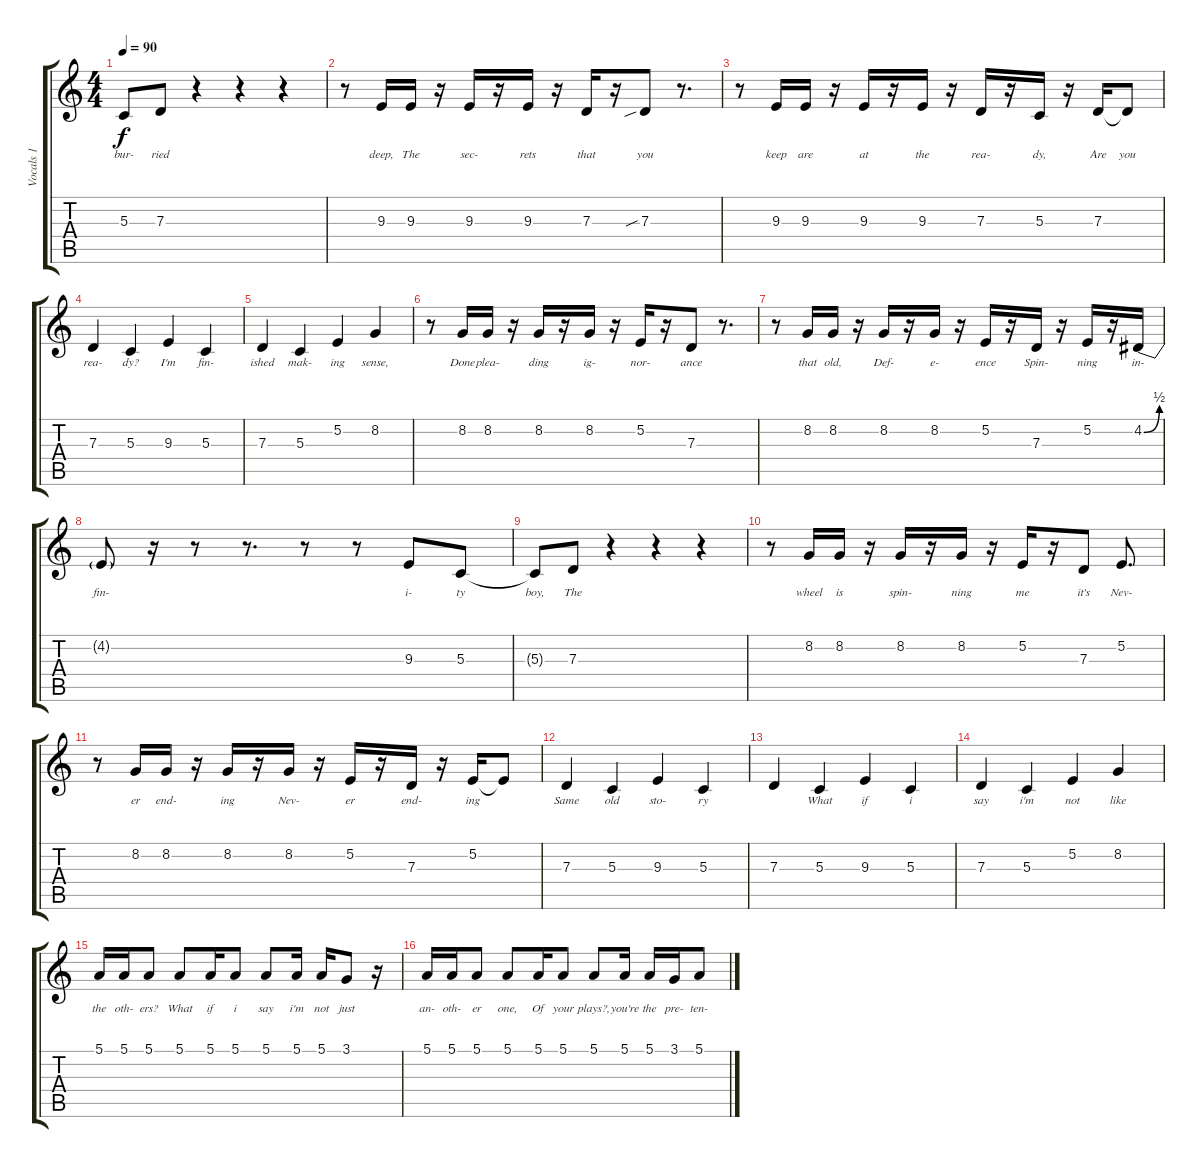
\track ("Vocals 1" "Vocals 1") {instrument flute}
\staff {score tabs}
\tuning (E4 B3 G3 D3 A2 E2) {hide}
\ts (4 4)
\tempo 90
\clef g2
\ks c
5.3{t}.8{lyrics (0 "bur-") lyrics (1 "") lyrics (2 "") lyrics (3 "") lyrics (4 "") dy f} 7.3.8{lyrics (0 "ried") lyrics (1 "") lyrics (2 "") lyrics (3 "") lyrics (4 "")} r.4 r.4 r.4 |
r.8 9.3.16{lyrics (0 "deep,") lyrics (1 "") lyrics (2 "") lyrics (3 "") lyrics (4 "")} 9.3.16{lyrics (0 "The") lyrics (1 "") lyrics (2 "") lyrics (3 "") lyrics (4 "")} r.16 9.3.16{lyrics (0 "sec-") lyrics (1 "") lyrics (2 "") lyrics (3 "") lyrics (4 "")} r.16 9.3.16{lyrics (0 "rets") lyrics (1 "") lyrics (2 "") lyrics (3 "") lyrics (4 "")} r.16 7.3.16{lyrics (0 "that") lyrics (1 "") lyrics (2 "") lyrics (3 "") lyrics (4 "")} r.16 7.3{sib}.8{lyrics (0 "you") lyrics (1 "") lyrics (2 "") lyrics (3 "") lyrics (4 "")} r.8{d} |
r.8 9.3.16{lyrics (0 "keep") lyrics (1 "") lyrics (2 "") lyrics (3 "") lyrics (4 "")} 9.3.16{lyrics (0 "are") lyrics (1 "") lyrics (2 "") lyrics (3 "") lyrics (4 "")} r.16 9.3.16{lyrics (0 "at") lyrics (1 "") lyrics (2 "") lyrics (3 "") lyrics (4 "")} r.16 9.3.16{lyrics (0 "the") lyrics (1 "") lyrics (2 "") lyrics (3 "") lyrics (4 "")} r.16 7.3.16{lyrics (0 "rea-") lyrics (1 "") lyrics (2 "") lyrics (3 "") lyrics (4 "")} r.16 5.3.16{lyrics (0 "dy,") lyrics (1 "") lyrics (2 "") lyrics (3 "") lyrics (4 "")} r.16 7.3.16{lyrics (0 "Are") lyrics (1 "") lyrics (2 "") lyrics (3 "") lyrics (4 "")} 7.3{t}.8{lyrics (0 "you") lyrics (1 "") lyrics (2 "") lyrics (3 "") lyrics (4 "")} |
7.3.4{lyrics (0 "rea-") lyrics (1 "") lyrics (2 "") lyrics (3 "") lyrics (4 "")} 5.3.4{lyrics (0 "dy?") lyrics (1 "") lyrics (2 "") lyrics (3 "") lyrics (4 "")} 9.3.4{lyrics (0 "I'm") lyrics (1 "") lyrics (2 "") lyrics (3 "") lyrics (4 "")} 5.3.4{lyrics (0 "fin-") lyrics (1 "") lyrics (2 "") lyrics (3 "") lyrics (4 "")} |
7.3.4{lyrics (0 "ished") lyrics (1 "") lyrics (2 "") lyrics (3 "") lyrics (4 "")} 5.3.4{lyrics (0 "mak-") lyrics (1 "") lyrics (2 "") lyrics (3 "") lyrics (4 "")} 5.2.4{lyrics (0 "ing") lyrics (1 "") lyrics (2 "") lyrics (3 "") lyrics (4 "")} 8.2.4{lyrics (0 "sense,") lyrics (1 "") lyrics (2 "") lyrics (3 "") lyrics (4 "")} |
r.8 8.2.16{lyrics (0 "Done") lyrics (1 "") lyrics (2 "") lyrics (3 "") lyrics (4 "")} 8.2.16{lyrics (0 "plea-") lyrics (1 "") lyrics (2 "") lyrics (3 "") lyrics (4 "")} r.16 8.2.16{lyrics (0 "ding") lyrics (1 "") lyrics (2 "") lyrics (3 "") lyrics (4 "")} r.16 8.2.16{lyrics (0 "ig-") lyrics (1 "") lyrics (2 "") lyrics (3 "") lyrics (4 "")} r.16 5.2.16{lyrics (0 "nor-") lyrics (1 "") lyrics (2 "") lyrics (3 "") lyrics (4 "")} r.16 7.3.8{lyrics (0 "ance") lyrics (1 "") lyrics (2 "") lyrics (3 "") lyrics (4 "")} r.8{d} |
r.8 8.2.16{lyrics (0 "that") lyrics (1 "") lyrics (2 "") lyrics (3 "") lyrics (4 "")} 8.2.16{lyrics (0 "old,") lyrics (1 "") lyrics (2 "") lyrics (3 "") lyrics (4 "")} r.16 8.2.16{lyrics (0 "Def-") lyrics (1 "") lyrics (2 "") lyrics (3 "") lyrics (4 "")} r.16 8.2.16{lyrics (0 "e-") lyrics (1 "") lyrics (2 "") lyrics (3 "") lyrics (4 "")} r.16 5.2.16{lyrics (0 "ence") lyrics (1 "") lyrics (2 "") lyrics (3 "") lyrics (4 "")} r.16 7.3.16{lyrics (0 "Spin-") lyrics (1 "") lyrics (2 "") lyrics (3 "") lyrics (4 "")} r.16 5.2.16{lyrics (0 "ning") lyrics (1 "") lyrics (2 "") lyrics (3 "") lyrics (4 "")} r.16 4.2{be (bend 0 0 60 2)}.16{lyrics (0 "in-") lyrics (1 "") lyrics (2 "") lyrics (3 "") lyrics (4 "")} |
4.2{t}.8{lyrics (0 "fin-") lyrics (1 "") lyrics (2 "") lyrics (3 "") lyrics (4 "")} r.16 r.8 r.8{d} r.8 r.8 9.3.8{lyrics (0 "i-") lyrics (1 "") lyrics (2 "") lyrics (3 "") lyrics (4 "")} 5.3.8{lyrics (0 "ty") lyrics (1 "") lyrics (2 "") lyrics (3 "") lyrics (4 "")} |
5.3{t}.8{lyrics (0 "boy,") lyrics (1 "") lyrics (2 "") lyrics (3 "") lyrics (4 "")} 7.3.8{lyrics (0 "The") lyrics (1 "") lyrics (2 "") lyrics (3 "") lyrics (4 "")} r.4 r.4 r.4 |
r.8 8.2.16{lyrics (0 "wheel") lyrics (1 "") lyrics (2 "") lyrics (3 "") lyrics (4 "")} 8.2.16{lyrics (0 "is") lyrics (1 "") lyrics (2 "") lyrics (3 "") lyrics (4 "")} r.16 8.2.16{lyrics (0 "spin-") lyrics (1 "") lyrics (2 "") lyrics (3 "") lyrics (4 "")} r.16 8.2.16{lyrics (0 "ning") lyrics (1 "") lyrics (2 "") lyrics (3 "") lyrics (4 "")} r.16 5.2.16{lyrics (0 "me") lyrics (1 "") lyrics (2 "") lyrics (3 "") lyrics (4 "")} r.16 7.3.8{lyrics (0 "it's") lyrics (1 "") lyrics (2 "") lyrics (3 "") lyrics (4 "")} 5.2.8{d lyrics (0 "Nev-") lyrics (1 "") lyrics (2 "") lyrics (3 "") lyrics (4 "")} |
r.8 8.2.16{lyrics (0 "er") lyrics (1 "") lyrics (2 "") lyrics (3 "") lyrics (4 "")} 8.2.16{lyrics (0 "end-") lyrics (1 "") lyrics (2 "") lyrics (3 "") lyrics (4 "")} r.16 8.2.16{lyrics (0 "ing") lyrics (1 "") lyrics (2 "") lyrics (3 "") lyrics (4 "")} r.16 8.2.16{lyrics (0 "Nev-") lyrics (1 "") lyrics (2 "") lyrics (3 "") lyrics (4 "")} r.16 5.2.16{lyrics (0 "er") lyrics (1 "") lyrics (2 "") lyrics (3 "") lyrics (4 "")} r.16 7.3.16{lyrics (0 "end-") lyrics (1 "") lyrics (2 "") lyrics (3 "") lyrics (4 "")} r.16 5.2.16{lyrics (0 "ing") lyrics (1 "") lyrics (2 "") lyrics (3 "") lyrics (4 "")} 5.2{t}.8{lyrics (0 "") lyrics (1 "") lyrics (2 "") lyrics (3 "") lyrics (4 "")} |
7.3.4{lyrics (0 "Same") lyrics (1 "") lyrics (2 "") lyrics (3 "") lyrics (4 "")} 5.3.4{lyrics (0 "old") lyrics (1 "") lyrics (2 "") lyrics (3 "") lyrics (4 "")} 9.3.4{lyrics (0 "sto-") lyrics (1 "") lyrics (2 "") lyrics (3 "") lyrics (4 "")} 5.3.4{lyrics (0 "ry") lyrics (1 "") lyrics (2 "") lyrics (3 "") lyrics (4 "")} |
7.3.4{lyrics (0 "") lyrics (1 "") lyrics (2 "") lyrics (3 "") lyrics (4 "")} 5.3.4{lyrics (0 "What") lyrics (1 "") lyrics (2 "") lyrics (3 "") lyrics (4 "")} 9.3.4{lyrics (0 "if") lyrics (1 "") lyrics (2 "") lyrics (3 "") lyrics (4 "")} 5.3.4{lyrics (0 "i") lyrics (1 "") lyrics (2 "") lyrics (3 "") lyrics (4 "")} |
7.3.4{lyrics (0 "say") lyrics (1 "") lyrics (2 "") lyrics (3 "") lyrics (4 "")} 5.3.4{lyrics (0 "i'm") lyrics (1 "") lyrics (2 "") lyrics (3 "") lyrics (4 "")} 5.2.4{lyrics (0 "not") lyrics (1 "") lyrics (2 "") lyrics (3 "") lyrics (4 "")} 8.2.4{lyrics (0 "like") lyrics (1 "") lyrics (2 "") lyrics (3 "") lyrics (4 "")} |
5.1.16{lyrics (0 "the") lyrics (1 "") lyrics (2 "") lyrics (3 "") lyrics (4 "")} 5.1.16{lyrics (0 "oth-") lyrics (1 "") lyrics (2 "") lyrics (3 "") lyrics (4 "")} 5.1.8{lyrics (0 "ers?") lyrics (1 "") lyrics (2 "") lyrics (3 "") lyrics (4 "")} 5.1.8{lyrics (0 "What") lyrics (1 "") lyrics (2 "") lyrics (3 "") lyrics (4 "")} 5.1.16{lyrics (0 "if") lyrics (1 "") lyrics (2 "") lyrics (3 "") lyrics (4 "")} 5.1.8{lyrics (0 "i") lyrics (1 "") lyrics (2 "") lyrics (3 "") lyrics (4 "")} 5.1.8{lyrics (0 "say") lyrics (1 "") lyrics (2 "") lyrics (3 "") lyrics (4 "")} 5.1.16{lyrics (0 "i'm") lyrics (1 "") lyrics (2 "") lyrics (3 "") lyrics (4 "")} 5.1.16{lyrics (0 "not") lyrics (1 "") lyrics (2 "") lyrics (3 "") lyrics (4 "")} 3.1.8{lyrics (0 "just") lyrics (1 "") lyrics (2 "") lyrics (3 "") lyrics (4 "")} r.16 |
5.1.16{lyrics (0 "an-") lyrics (1 "") lyrics (2 "") lyrics (3 "") lyrics (4 "")} 5.1.16{lyrics (0 "oth-") lyrics (1 "") lyrics (2 "") lyrics (3 "") lyrics (4 "")} 5.1.8{lyrics (0 "er") lyrics (1 "") lyrics (2 "") lyrics (3 "") lyrics (4 "")} 5.1.8{lyrics (0 "one,") lyrics (1 "") lyrics (2 "") lyrics (3 "") lyrics (4 "")} 5.1.16{lyrics (0 "Of") lyrics (1 "") lyrics (2 "") lyrics (3 "") lyrics (4 "")} 5.1.8{lyrics (0 "your") lyrics (1 "") lyrics (2 "") lyrics (3 "") lyrics (4 "")} 5.1.8{lyrics (0 "plays?,") lyrics (1 "") lyrics (2 "") lyrics (3 "") lyrics (4 "")} 5.1.16{lyrics (0 "you're") lyrics (1 "") lyrics (2 "") lyrics (3 "") lyrics (4 "")} 5.1.16{lyrics (0 "the") lyrics (1 "") lyrics (2 "") lyrics (3 "") lyrics (4 "")} 3.1.16{lyrics (0 "pre-") lyrics (1 "") lyrics (2 "") lyrics (3 "") lyrics (4 "")} 5.1.8{lyrics (0 "ten-") lyrics (1 "") lyrics (2 "") lyrics (3 "") lyrics (4 "")}
